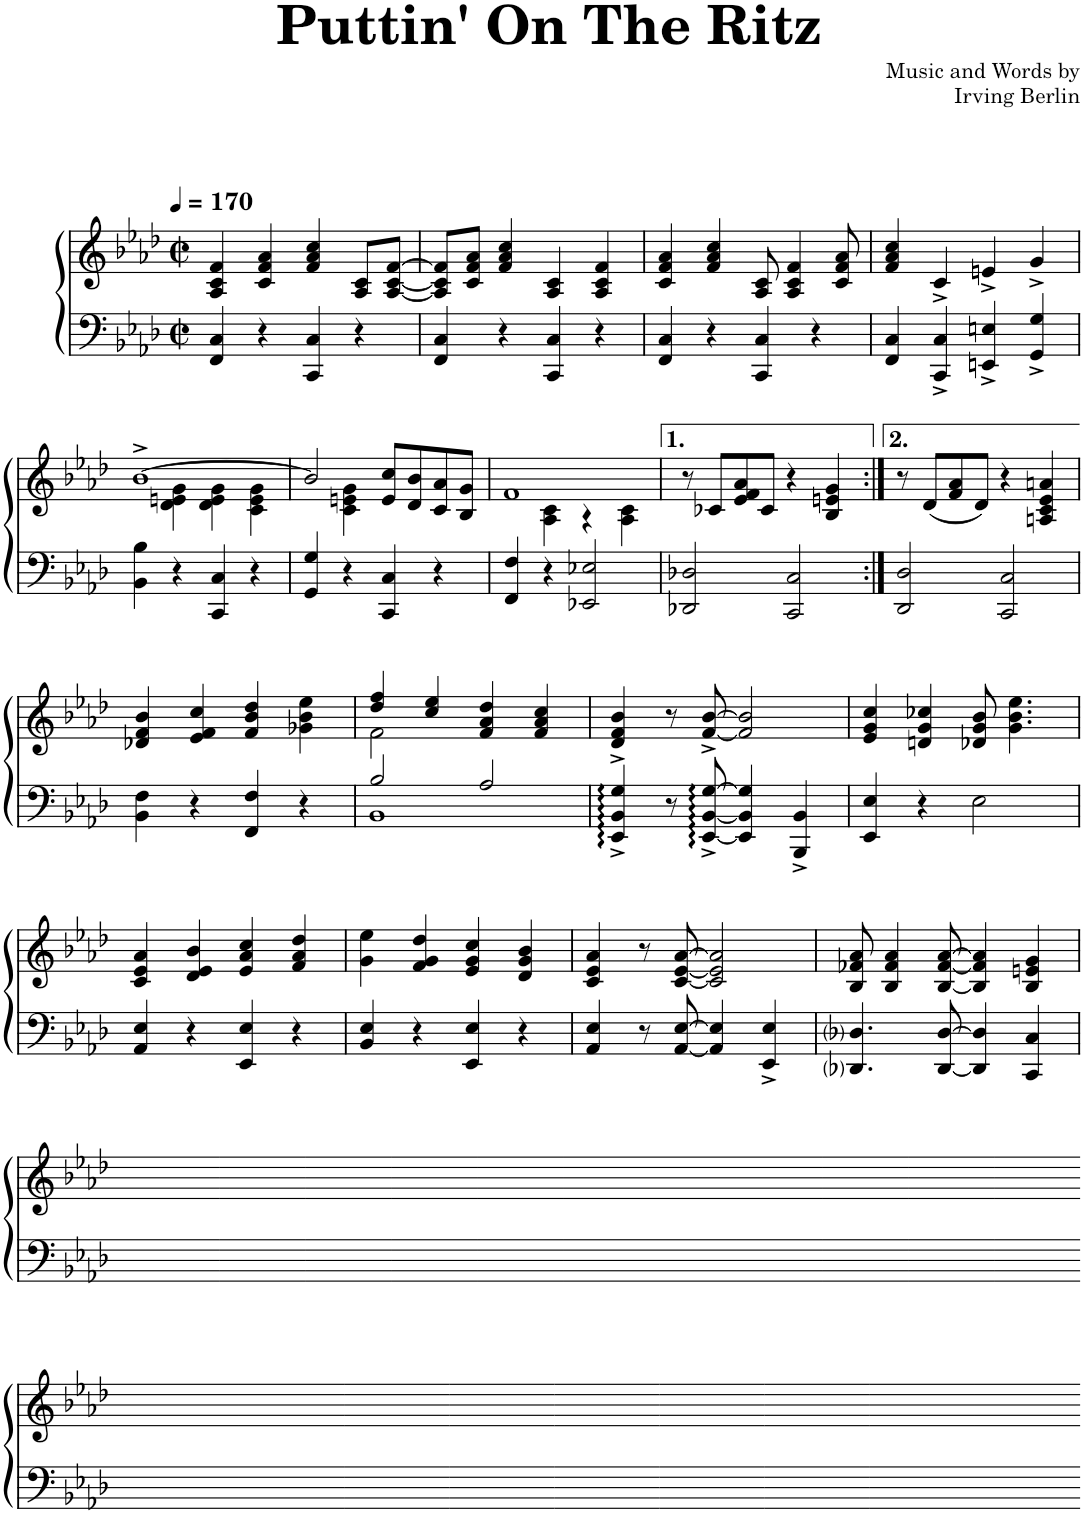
**kern	**kern
*part1	*part1
*staff2	*staff1
*I"Piano	*
*I'Pno.	*
*clefF4	*clefG2
*k[b-e-a-d-]	*k[b-e-a-d-]
*M2/2	*M2/2
*met(c|)	*met(c|)
*MM170	*MM170
=1	=1
4FF/ 4C/	4A-/ 4c/ 4f/
4r	4c/ 4f/ 4a-/
4CC/ 4C/	4f/ 4a-/ 4cc/
4r	8A-/ 8c/L
.	[8A-/ [8c/ [8f/J
=2	=2
4FF/ 4C/	8A-/] 8c/] 8f/]L
.	8c/ 8f/ 8a-/J
4r	4f/ 4a-/ 4cc/
4CC/ 4C/	4A-/ 4c/
4r	4A-/ 4c/ 4f/
=3	=3
4FF/ 4C/	4c/ 4f/ 4a-/
4r	4f/ 4a-/ 4cc/
4CC/ 4C/	8A-/ 8c/
.	4A-/ 4c/ 4f/
4r	.
.	8c/ 8f/ 8a-/
=4	=4
4FF/ 4C/	4f/ 4a-/ 4cc/
4CC/^ 4C/^	4c^/
4EEn/^ 4En/^	4en^/
4GG/^ 4G/^	4g^/
!!LO:LB:g=z
=5	=5
*	*^
4BB-\ 4B-\	[1b-^	4ryy
4r	.	4d-\ 4en\ 4g\
4CC/ 4C/	.	4d-\ 4e\ 4g\
4r	.	4c\ 4e\ 4g\
=6	=6	=6
4GG/ 4G/	2b-/]	4ryy
4r	.	4c\ 4en\ 4g\
4CC/ 4C/	8e/ 8cc/L	2ryy
.	8d-/ 8b-/	.
4r	8c/ 8a-/	.
.	8B-/ 8g/J	.
=7	=7	=7
4FF/ 4F/	1f	4ryy
4r	.	4A-\ 4c\
2EE-X/ 2E-X/	.	4r
.	.	4A-\ 4c\
*	*v	*v
=8	=8
2DD-X/ 2D-X/	8r
.	8c-X/L
.	8e-/ 8f/ 8a-/
.	8c-/J
2CC/ 2C/	4r
.	4B-/ 4en/ 4g/
=9:|!	=9:|!
2DD-/ 2D-/	8r
.	(8d-/L
.	8f/ 8a-/
.	8d-/J)
2CC/ 2C/	4r
.	4An/ 4c/ 4e-/ 4an/
!!LO:LB:g=z
=10	=10
4BB-\ 4F\	4d-X/ 4f/ 4b-/
4r	4e-/ 4f/ 4cc/
4FF/ 4F/	4f/ 4b-/ 4dd-/
4r	4g-X\ 4b-\ 4ee-\
=11	=11
*^	*^
2B-/	1BB-	4dd-/ 4ff/	2f\
.	.	4cc/ 4ee-/	.
2A-/	.	4f/ 4a-/ 4dd-/	2ryy
.	.	4f/ 4a-/ 4cc/	.
*v	*v	*	*
*	*v	*v
=12	=12
4EE-/:^ 4BB-/:^ 4G/:^	4d-/^ 4f/^ 4b-/^
8r	8r
[8EE-/:^ [8BB-/:^ [8G/:^	[8f/^ [8b-/^
4EE-/] 4BB-/] 4G/]	2f/] 2b-/]
4BBB-/^ 4BB-/^	.
=13	=13
4EE-/ 4E-/	4e-/ 4g/ 4cc/
4r	4dn/ 4g/ 4cc-X/
2E-\	8d-X/ 8g/ 8b-/
.	4.g\ 4.b-\ 4.ee-\
!!LO:LB:g=z
=14	=14
4AA-/ 4E-/	4c/ 4e-/ 4a-/
4r	4d-/ 4e-/ 4b-/
4EE-/ 4E-/	4e-/ 4a-/ 4cc/
4r	4f/ 4a-/ 4dd-/
=15	=15
4BB-/ 4E-/	4g\ 4ee-\
4r	4f/ 4g/ 4dd-/
4EE-/ 4E-/	4e-/ 4g/ 4cc/
4r	4d-/ 4g/ 4b-/
=16	=16
4AA-/ 4E-/	4c/ 4e-/ 4a-/
8r	8r
[8AA-/ [8E-/	[8c/ [8e-/ [8a-/
4AA-/] 4E-/]	2c/] 2e-/] 2a-/]
4EE-/^ 4E-/^	.
=17	=17
4.DD-i/ 4.D-i/	8B-/ 8f-X/ 8a-/
.	4B-/ 4f-/ 4a-/
[8DD-/ [8D-/	[8B-/ [8f-/ [8a-/
4DD-/] 4D-/]	4B-/] 4f-/] 4a-/]
4CC/ 4C/	4B-/ 4en/ 4g/
!!LO:LB:g=z
=18	=18
1ryy	1ryy
=19-	=19-
1ryy	1ryy
=20-	=20-
1ryy	1ryy
=21-	=21-
1ryy	1ryy
=22-	=22-
1ryy	1ryy
=23-	=23-
1ryy	1ryy
=24-	=24-
1ryy	1ryy
=25-	=25-
1ryy	1ryy
=26-	=26-
1ryy	1ryy
=27-	=27-
1ryy	1ryy
=28-	=28-
1ryy	1ryy
!!LO:LB:g=z
=29-	=29-
1ryy	1ryy
=30-	=30-
1ryy	1ryy
=31-	=31-
1ryy	1ryy
=32-	=32-
1ryy	1ryy
=33-	=33-
1ryy	1ryy
=34-	=34-
1ryy	1ryy
=35-	=35-
1ryy	1ryy
=36-	=36-
1ryy	1ryy
=37-	=37-
1ryy	1ryy
=-	=-
*-	*-
